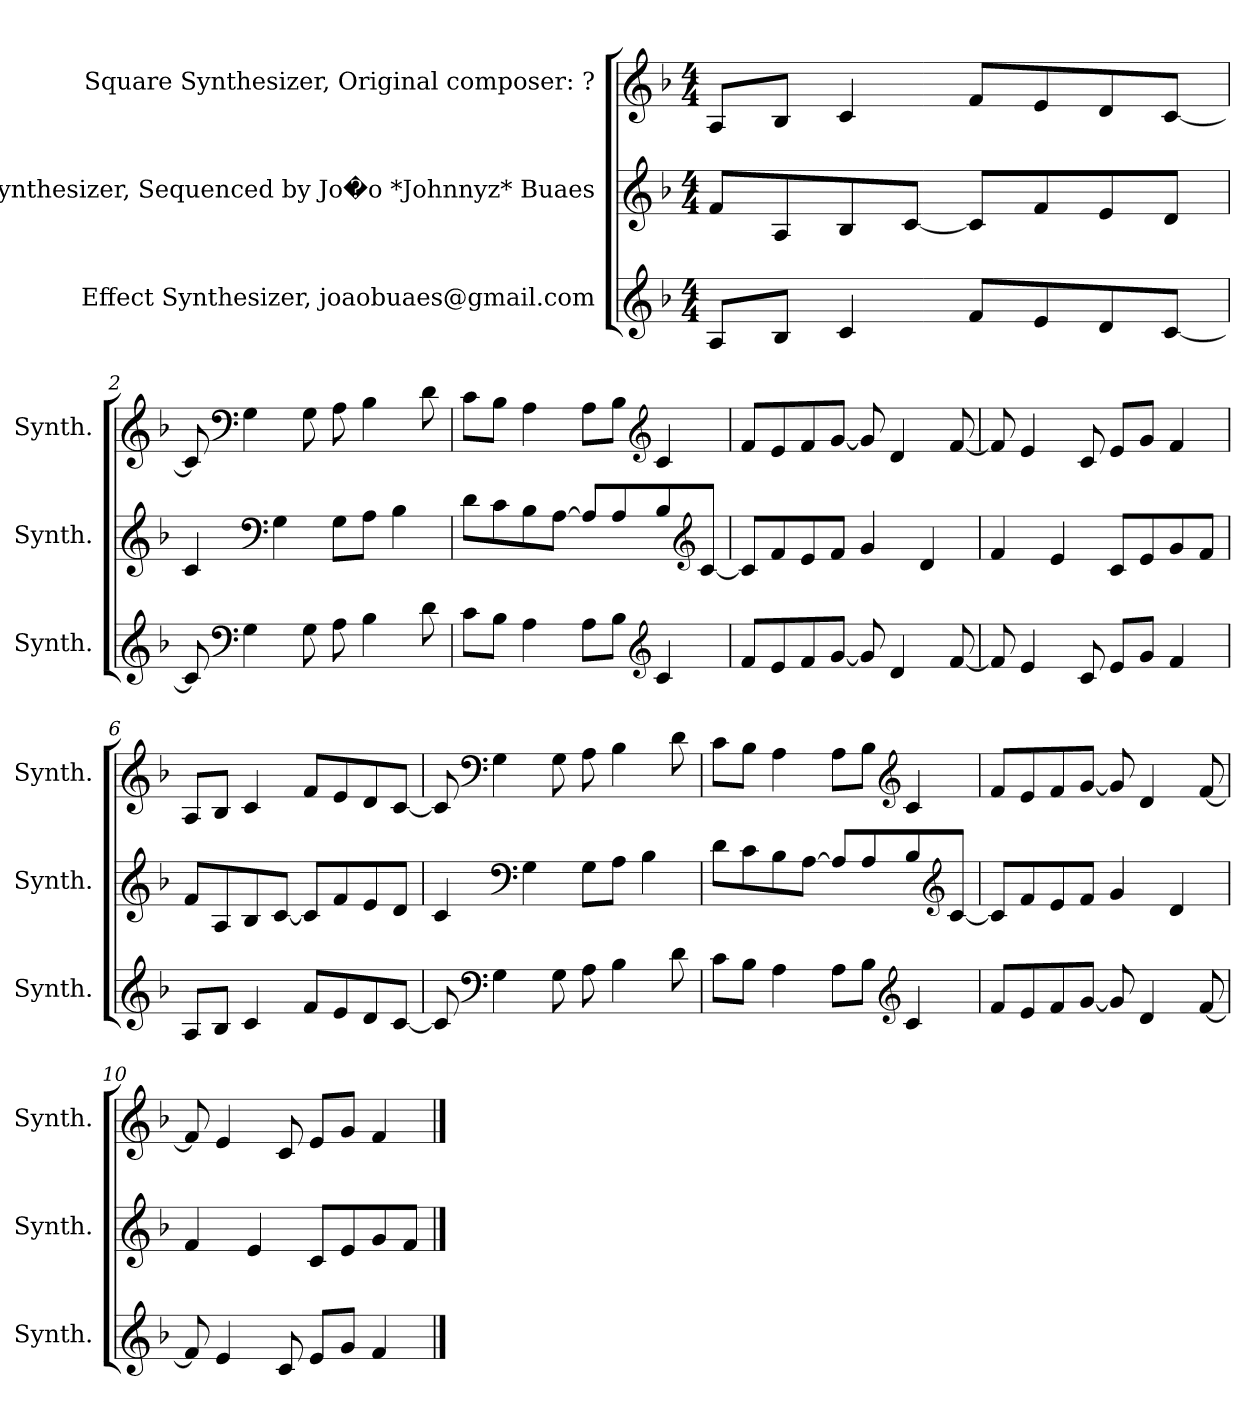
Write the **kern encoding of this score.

**kern	**kern	**kern
*part3	*part2	*part1
*staff3	*staff2	*staff1
*I"Effect Synthesizer, joaobuaes@gmail.com	*I"Square Synthesizer, Sequenced by Jo�o *Johnnyz* Buaes	*I"Square Synthesizer, Original composer: ?
*I'Synth.	*I'Synth.	*I'Synth.
*clefG2	*clefG2	*clefG2
*k[b-]	*k[b-]	*k[b-]
*M4/4	*M4/4	*M4/4
*MM118	*MM118	*MM118
=1	=1	=1
8A/L	8f/L	8A/L
8B-/J	8A/	8B-/J
4c/	8B-/	4c/
.	[8c/J	.
8f/L	8c/L]	8f/L
8e/	8f/	8e/
8d/	8e/	8d/
[8c/J	8d/J	[8c/J
!!LO:LB:g=z
=2	=2	=2
8c/]	4c/	8c/]
*clefF4	*	*clefF4
4G\	.	4G\
*	*clefF4	*
.	4G\	.
8G\	.	8G\
8A\	8G\L	8A\
4B-\	8A\J	4B-\
.	4B-\	.
8d\	.	8d\
=3	=3	=3
8c\L	8d\L	8c\L
8B-\J	8c\	8B-\J
4A\	8B-\	4A\
.	[8A\J	.
8A\L	8A/L]	8A\L
8B-\J	8A/	8B-\J
*clefG2	*	*clefG2
4c/	8B-/	4c/
*	*clefG2	*
.	[8c/J	.
=4	=4	=4
8f/L	8c/L]	8f/L
8e/	8f/	8e/
8f/	8e/	8f/
[8g/J	8f/J	[8g/J
8g/]	4g/	8g/]
4d/	.	4d/
.	4d/	.
[8f/	.	[8f/
=5	=5	=5
8f/]	4f/	8f/]
4e/	.	4e/
.	4e/	.
8c/	.	8c/
8e/L	8c/L	8e/L
8g/J	8e/	8g/J
4f/	8g/	4f/
.	8f/J	.
!!LO:LB:g=z
=6	=6	=6
8A/L	8f/L	8A/L
8B-/J	8A/	8B-/J
4c/	8B-/	4c/
.	[8c/J	.
8f/L	8c/L]	8f/L
8e/	8f/	8e/
8d/	8e/	8d/
[8c/J	8d/J	[8c/J
=7	=7	=7
8c/]	4c/	8c/]
*clefF4	*	*clefF4
4G\	.	4G\
*	*clefF4	*
.	4G\	.
8G\	.	8G\
8A\	8G\L	8A\
4B-\	8A\J	4B-\
.	4B-\	.
8d\	.	8d\
=8	=8	=8
8c\L	8d\L	8c\L
8B-\J	8c\	8B-\J
4A\	8B-\	4A\
.	[8A\J	.
8A\L	8A/L]	8A\L
8B-\J	8A/	8B-\J
*clefG2	*	*clefG2
4c/	8B-/	4c/
*	*clefG2	*
.	[8c/J	.
=9	=9	=9
8f/L	8c/L]	8f/L
8e/	8f/	8e/
8f/	8e/	8f/
[8g/J	8f/J	[8g/J
8g/]	4g/	8g/]
4d/	.	4d/
.	4d/	.
[8f/	.	[8f/
!!LO:LB:g=z
=10	=10	=10
8f/]	4f/	8f/]
4e/	.	4e/
.	4e/	.
8c/	.	8c/
8e/L	8c/L	8e/L
8g/J	8e/	8g/J
4f/	8g/	4f/
.	8f/J	.
==	==	==
*-	*-	*-
